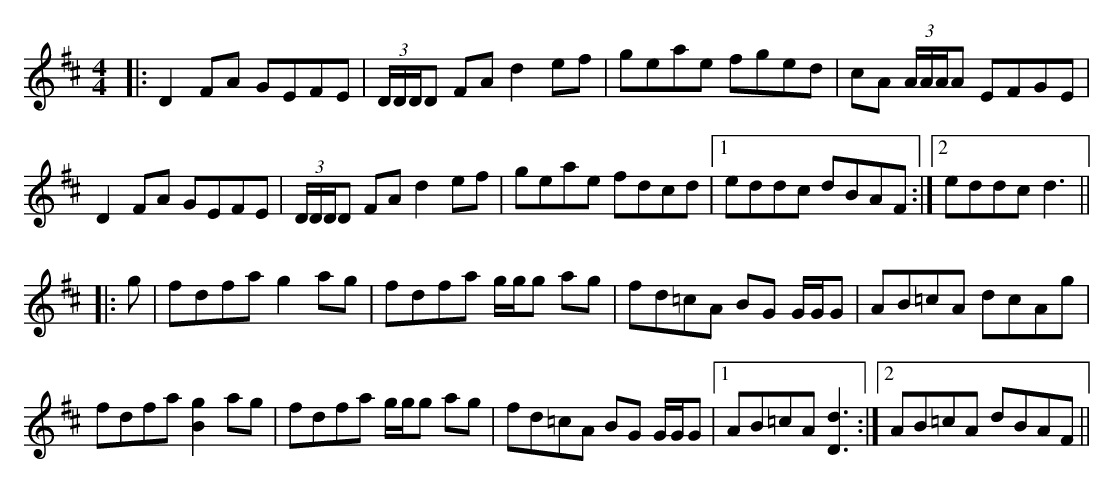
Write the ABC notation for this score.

X:1
M:4/4
K:D
|:D2 FA GEFE| (3D/D/D/D FA d2 ef| geae fged| cA (3A/A/A/A EFGE|
D2 FA GEFE| (3D/D/D/D FA d2 ef| geae fdcd|1 eddc dBAF:|2 eddc d3||
|:g|fdfa g2 ag|fdfa g/g/g ag|fd=cA BG G/G/G|AB=cA dcAg|
fdfa [g2B2] ag|fdfa g/g/g ag|fd=cA BG G/G/G|1 AB=cA [d3D3]:|2 AB=cA dBAF||
